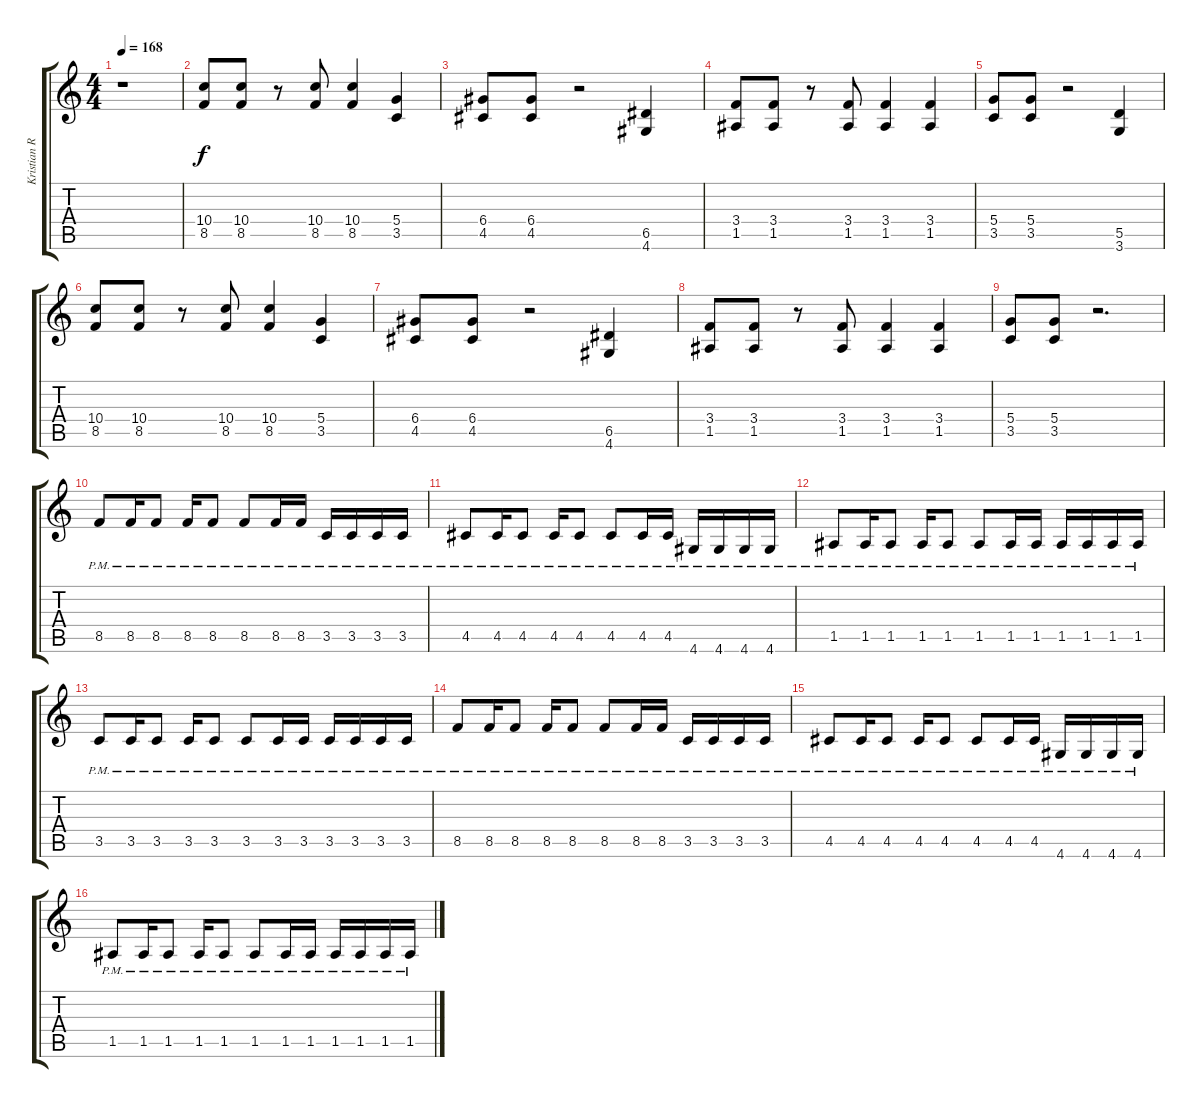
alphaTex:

\track ("Kristian Ranta" "Kristian R") {instrument distortionguitar}
\staff {score tabs}
\tuning (E4 B3 G3 D3 A2 E2) {hide}
\ts (4 4)
\tempo 168
\clef g2
\ks c
r.1{dy f instrument distortionguitar} |
(10.4 8.5).8 (10.4 8.5).8 r.8 (10.4 8.5).8 (10.4 8.5).4 (5.4 3.5).4 |
(6.4 4.5).8 (6.4 4.5).8 r.2 (6.5 4.6).4 |
(3.4 1.5).8 (3.4 1.5).8 r.8 (3.4 1.5).8 (3.4 1.5).4 (3.4 1.5).4 |
(5.4 3.5).8 (5.4 3.5).8 r.2 (5.5 3.6).4 |
(10.4 8.5).8 (10.4 8.5).8 r.8 (10.4 8.5).8 (10.4 8.5).4 (5.4 3.5).4 |
(6.4 4.5).8 (6.4 4.5).8 r.2 (6.5 4.6).4 |
(3.4 1.5).8 (3.4 1.5).8 r.8 (3.4 1.5).8 (3.4 1.5).4 (3.4 1.5).4 |
(5.4 3.5).8 (5.4 3.5).8 r.2{d} |
8.5{pm}.8 8.5{pm}.16 8.5{pm}.8 8.5{pm}.16 8.5{pm}.8 8.5{pm}.8 8.5{pm}.16 8.5{pm}.16 3.5{pm}.16 3.5{pm}.16 3.5{pm}.16 3.5{pm}.16 |
4.5{pm}.8 4.5{pm}.16 4.5{pm}.8 4.5{pm}.16 4.5{pm}.8 4.5{pm}.8 4.5{pm}.16 4.5{pm}.16 4.6{pm}.16 4.6{pm}.16 4.6{pm}.16 4.6{pm}.16 |
1.5{pm}.8 1.5{pm}.16 1.5{pm}.8 1.5{pm}.16 1.5{pm}.8 1.5{pm}.8 1.5{pm}.16 1.5{pm}.16 1.5{pm}.16 1.5{pm}.16 1.5{pm}.16 1.5{pm}.16 |
3.5{pm}.8 3.5{pm}.16 3.5{pm}.8 3.5{pm}.16 3.5{pm}.8 3.5{pm}.8 3.5{pm}.16 3.5{pm}.16 3.5{pm}.16 3.5{pm}.16 3.5{pm}.16 3.5{pm}.16 |
8.5{pm}.8 8.5{pm}.16 8.5{pm}.8 8.5{pm}.16 8.5{pm}.8 8.5{pm}.8 8.5{pm}.16 8.5{pm}.16 3.5{pm}.16 3.5{pm}.16 3.5{pm}.16 3.5{pm}.16 |
4.5{pm}.8 4.5{pm}.16 4.5{pm}.8 4.5{pm}.16 4.5{pm}.8 4.5{pm}.8 4.5{pm}.16 4.5{pm}.16 4.6{pm}.16 4.6{pm}.16 4.6{pm}.16 4.6{pm}.16 |
1.5{pm}.8 1.5{pm}.16 1.5{pm}.8 1.5{pm}.16 1.5{pm}.8 1.5{pm}.8 1.5{pm}.16 1.5{pm}.16 1.5{pm}.16 1.5{pm}.16 1.5{pm}.16 1.5{pm}.16
